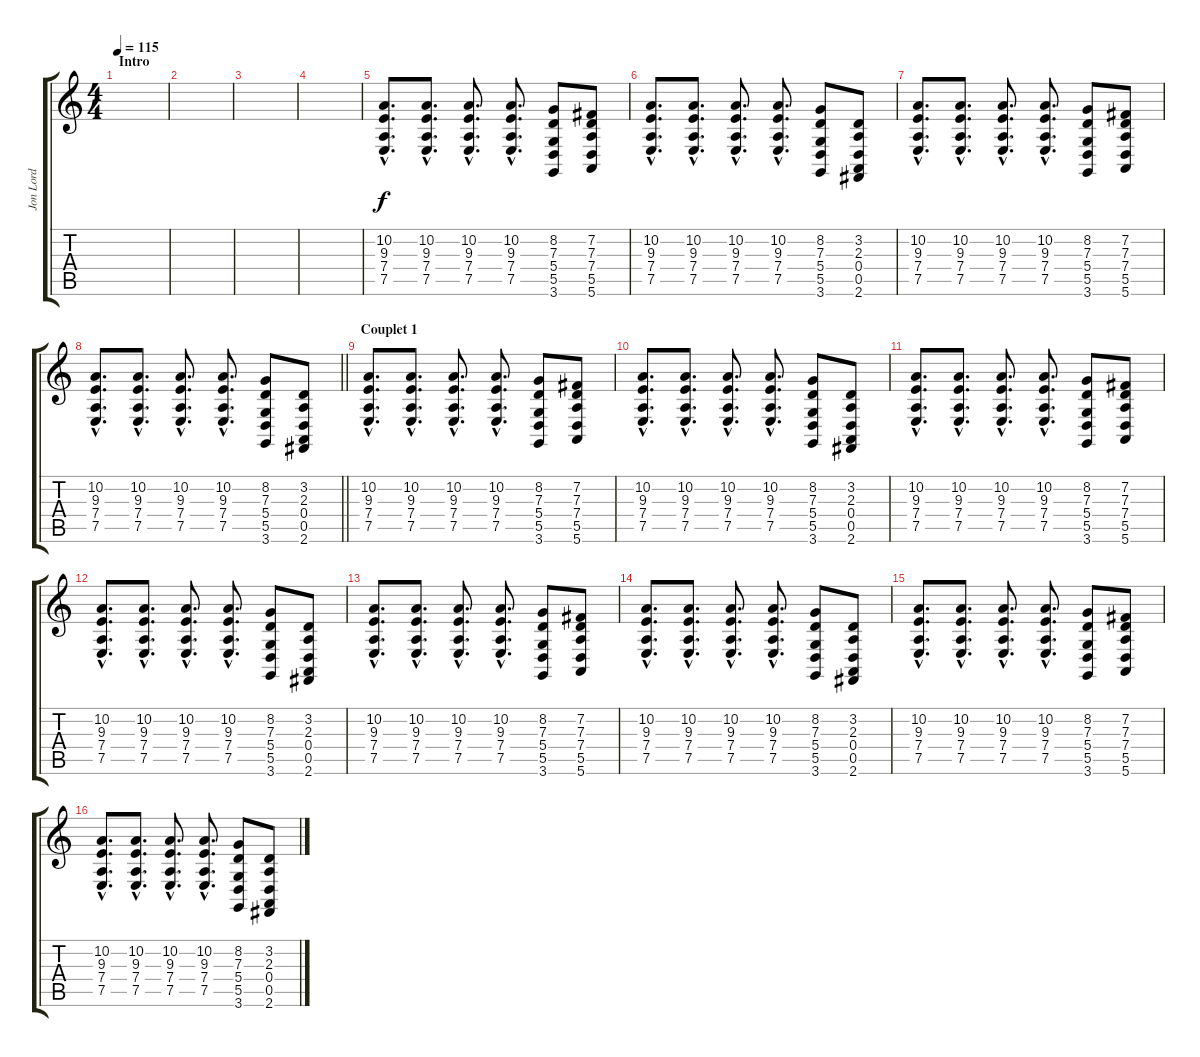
\track ("Jon Lord" "Jon Lord") {instrument drawbarorgan}
\staff {score tabs}
\tuning (E4 B3 G3 D3 A2 E2) {hide}
\ts (4 4)
\section ("" "Intro")
\tempo 115
\clef g2
\ks c
|
|
|
|
(10.2{hac} 9.3{hac} 7.4{hac} 7.5{hac}).8{d} (10.2{hac} 9.3{hac} 7.4{hac} 7.5{hac}).8{d} (10.2{hac} 9.3{hac} 7.4{hac} 7.5{hac}).8{d} (10.2{hac} 9.3{hac} 7.4{hac} 7.5{hac}).8{d} (8.2 7.3 5.4 5.5 3.6).8 (7.2 7.3 7.4 5.5 5.6).8 |
(10.2{hac} 9.3{hac} 7.4{hac} 7.5{hac}).8{d} (10.2{hac} 9.3{hac} 7.4{hac} 7.5{hac}).8{d} (10.2{hac} 9.3{hac} 7.4{hac} 7.5{hac}).8{d} (10.2{hac} 9.3{hac} 7.4{hac} 7.5{hac}).8{d} (8.2 7.3 5.4 5.5 3.6).8 (3.2 2.3 0.4 0.5 2.6).8 |
(10.2{hac} 9.3{hac} 7.4{hac} 7.5{hac}).8{d} (10.2{hac} 9.3{hac} 7.4{hac} 7.5{hac}).8{d} (10.2{hac} 9.3{hac} 7.4{hac} 7.5{hac}).8{d} (10.2{hac} 9.3{hac} 7.4{hac} 7.5{hac}).8{d} (8.2 7.3 5.4 5.5 3.6).8 (7.2 7.3 7.4 5.5 5.6).8 |
\barLineRight lightlight
(10.2{hac} 9.3{hac} 7.4{hac} 7.5{hac}).8{d} (10.2{hac} 9.3{hac} 7.4{hac} 7.5{hac}).8{d} (10.2{hac} 9.3{hac} 7.4{hac} 7.5{hac}).8{d} (10.2{hac} 9.3{hac} 7.4{hac} 7.5{hac}).8{d} (8.2 7.3 5.4 5.5 3.6).8 (3.2 2.3 0.4 0.5 2.6).8 |
\section ("" "Couplet 1")
(10.2{hac} 9.3{hac} 7.4{hac} 7.5{hac}).8{d} (10.2{hac} 9.3{hac} 7.4{hac} 7.5{hac}).8{d} (10.2{hac} 9.3{hac} 7.4{hac} 7.5{hac}).8{d} (10.2{hac} 9.3{hac} 7.4{hac} 7.5{hac}).8{d} (8.2 7.3 5.4 5.5 3.6).8 (7.2 7.3 7.4 5.5 5.6).8 |
(10.2{hac} 9.3{hac} 7.4{hac} 7.5{hac}).8{d} (10.2{hac} 9.3{hac} 7.4{hac} 7.5{hac}).8{d} (10.2{hac} 9.3{hac} 7.4{hac} 7.5{hac}).8{d} (10.2{hac} 9.3{hac} 7.4{hac} 7.5{hac}).8{d} (8.2 7.3 5.4 5.5 3.6).8 (3.2 2.3 0.4 0.5 2.6).8 |
(10.2{hac} 9.3{hac} 7.4{hac} 7.5{hac}).8{d} (10.2{hac} 9.3{hac} 7.4{hac} 7.5{hac}).8{d} (10.2{hac} 9.3{hac} 7.4{hac} 7.5{hac}).8{d} (10.2{hac} 9.3{hac} 7.4{hac} 7.5{hac}).8{d} (8.2 7.3 5.4 5.5 3.6).8 (7.2 7.3 7.4 5.5 5.6).8 |
(10.2{hac} 9.3{hac} 7.4{hac} 7.5{hac}).8{d} (10.2{hac} 9.3{hac} 7.4{hac} 7.5{hac}).8{d} (10.2{hac} 9.3{hac} 7.4{hac} 7.5{hac}).8{d} (10.2{hac} 9.3{hac} 7.4{hac} 7.5{hac}).8{d} (8.2 7.3 5.4 5.5 3.6).8 (3.2 2.3 0.4 0.5 2.6).8 |
(10.2{hac} 9.3{hac} 7.4{hac} 7.5{hac}).8{d} (10.2{hac} 9.3{hac} 7.4{hac} 7.5{hac}).8{d} (10.2{hac} 9.3{hac} 7.4{hac} 7.5{hac}).8{d} (10.2{hac} 9.3{hac} 7.4{hac} 7.5{hac}).8{d} (8.2 7.3 5.4 5.5 3.6).8 (7.2 7.3 7.4 5.5 5.6).8 |
(10.2{hac} 9.3{hac} 7.4{hac} 7.5{hac}).8{d} (10.2{hac} 9.3{hac} 7.4{hac} 7.5{hac}).8{d} (10.2{hac} 9.3{hac} 7.4{hac} 7.5{hac}).8{d} (10.2{hac} 9.3{hac} 7.4{hac} 7.5{hac}).8{d} (8.2 7.3 5.4 5.5 3.6).8 (3.2 2.3 0.4 0.5 2.6).8 |
(10.2{hac} 9.3{hac} 7.4{hac} 7.5{hac}).8{d} (10.2{hac} 9.3{hac} 7.4{hac} 7.5{hac}).8{d} (10.2{hac} 9.3{hac} 7.4{hac} 7.5{hac}).8{d} (10.2{hac} 9.3{hac} 7.4{hac} 7.5{hac}).8{d} (8.2 7.3 5.4 5.5 3.6).8 (7.2 7.3 7.4 5.5 5.6).8 |
(10.2{hac} 9.3{hac} 7.4{hac} 7.5{hac}).8{d} (10.2{hac} 9.3{hac} 7.4{hac} 7.5{hac}).8{d} (10.2{hac} 9.3{hac} 7.4{hac} 7.5{hac}).8{d} (10.2{hac} 9.3{hac} 7.4{hac} 7.5{hac}).8{d} (8.2 7.3 5.4 5.5 3.6).8 (3.2 2.3 0.4 0.5 2.6).8
